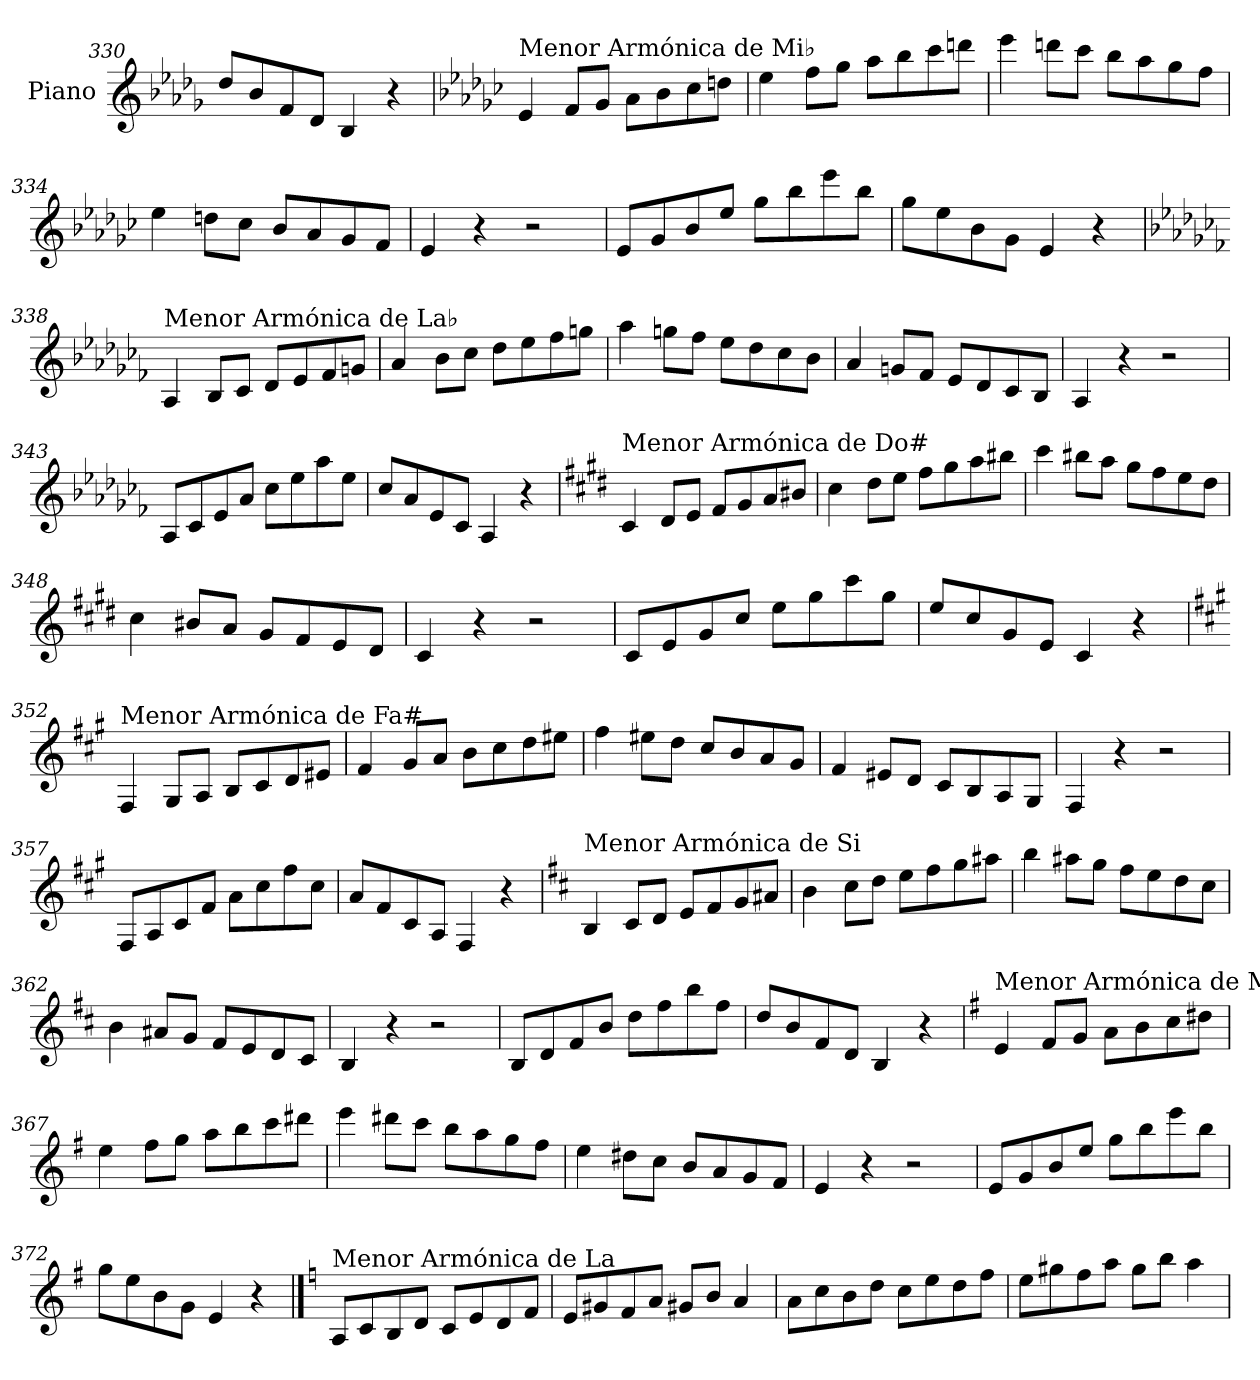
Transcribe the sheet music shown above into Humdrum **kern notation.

**kern
*part1
*staff1
*I"Piano
*I'Pno.
*clefG2
*k[b-e-a-d-g-]
=330
8dd-/L
8b-/
8f/
8d-/J
4B-/
4r
!!LO:LB:g=z
=331
*k[b-e-a-d-g-c-]
!LO:TX:a:t=Menor Armónica de Mi♭
4e-/
8f/L
8g-/J
8a-\L
8b-\
8cc-\
8ddn\J
=332
4ee-\
8ff\L
8gg-\J
8aa-\L
8bb-\
8ccc-\
8dddn\J
=333
4eee-\
8dddn\L
8ccc-\J
8bb-\L
8aa-\
8gg-\
8ff\J
=334
4ee-\
8ddn\L
8cc-\J
8b-/L
8a-/
8g-/
8f/J
=335
4e-/
4r
2r
=336
8e-/L
8g-/
8b-/
8ee-/J
8gg-\L
8bb-\
8eee-\
8bb-\J
=337
8gg-\L
8ee-\
8b-\
8g-\J
4e-/
4r
!!LO:LB:g=z
=338
*k[b-e-a-d-g-c-f-]
!LO:TX:a:t=Menor Armónica de La♭
4A-/
8B-/L
8c-/J
8d-/L
8e-/
8f-/
8gn/J
=339
4a-/
8b-\L
8cc-\J
8dd-\L
8ee-\
8ff-\
8ggn\J
=340
4aa-\
8ggn\L
8ff-\J
8ee-\L
8dd-\
8cc-\
8b-\J
=341
4a-/
8gn/L
8f-/J
8e-/L
8d-/
8c-/
8B-/J
=342
4A-/
4r
2r
=343
8A-/L
8c-/
8e-/
8a-/J
8cc-\L
8ee-\
8aa-\
8ee-\J
=344
8cc-/L
8a-/
8e-/
8c-/J
4A-/
4r
!!LO:LB:g=z
=345
*k[f#c#g#d#]
!LO:TX:a:t=Menor Armónica de Do#
4c#/
8d#/L
8e/J
8f#/L
8g#/
8a/
8b#X/J
=346
4cc#\
8dd#\L
8ee\J
8ff#\L
8gg#\
8aa\
8bb#X\J
=347
4ccc#\
8bb#X\L
8aa\J
8gg#\L
8ff#\
8ee\
8dd#\J
=348
4cc#\
8b#X/L
8a/J
8g#/L
8f#/
8e/
8d#/J
=349
4c#/
4r
2r
=350
8c#/L
8e/
8g#/
8cc#/J
8ee\L
8gg#\
8ccc#\
8gg#\J
=351
8ee/L
8cc#/
8g#/
8e/J
4c#/
4r
!!LO:LB:g=z
=352
*k[f#c#g#]
!LO:TX:a:t=Menor Armónica de Fa#
4F#/
8G#/L
8A/J
8B/L
8c#/
8d/
8e#X/J
=353
4f#/
8g#/L
8a/J
8b\L
8cc#\
8dd\
8ee#X\J
=354
4ff#\
8ee#X\L
8dd\J
8cc#/L
8b/
8a/
8g#/J
=355
4f#/
8e#X/L
8d/J
8c#/L
8B/
8A/
8G#/J
=356
4F#/
4r
2r
=357
8F#/L
8A/
8c#/
8f#/J
8a\L
8cc#\
8ff#\
8cc#\J
=358
8a/L
8f#/
8c#/
8A/J
4F#/
4r
!!LO:LB:g=z
=359
*k[f#c#]
!LO:TX:a:t=Menor Armónica de Si
4B/
8c#/L
8d/J
8e/L
8f#/
8g/
8a#X/J
=360
4b\
8cc#\L
8dd\J
8ee\L
8ff#\
8gg\
8aa#X\J
=361
4bb\
8aa#X\L
8gg\J
8ff#\L
8ee\
8dd\
8cc#\J
=362
4b\
8a#X/L
8g/J
8f#/L
8e/
8d/
8c#/J
=363
4B/
4r
2r
=364
8B/L
8d/
8f#/
8b/J
8dd\L
8ff#\
8bb\
8ff#\J
=365
8dd/L
8b/
8f#/
8d/J
4B/
4r
!!LO:LB:g=z
=366
*k[f#]
!LO:TX:a:t=Menor Armónica de Mi
4e/
8f#/L
8g/J
8a\L
8b\
8cc\
8dd#X\J
=367
4ee\
8ff#\L
8gg\J
8aa\L
8bb\
8ccc\
8ddd#X\J
=368
4eee\
8ddd#X\L
8ccc\J
8bb\L
8aa\
8gg\
8ff#\J
=369
4ee\
8dd#X\L
8cc\J
8b/L
8a/
8g/
8f#/J
=370
4e/
4r
2r
=371
8e/L
8g/
8b/
8ee/J
8gg\L
8bb\
8eee\
8bb\J
=372
8gg\L
8ee\
8b\
8g\J
4e/
4r
!!LO:PB:g=z
==373
*k[]
!LO:TX:a:t=Menor Armónica de La
8A/L
8c/
8B/
8d/J
8c/L
8e/
8d/
8f/J
=374
8e/L
8g#X/
8f/
8a/J
8g#X/L
8b/J
4a/
=375
8a\L
8cc\
8b\
8dd\J
8cc\L
8ee\
8dd\
8ff\J
=376
8ee\L
8gg#X\
8ff\
8aa\J
8gg#\L
8bb\J
4aa\
=
*-
